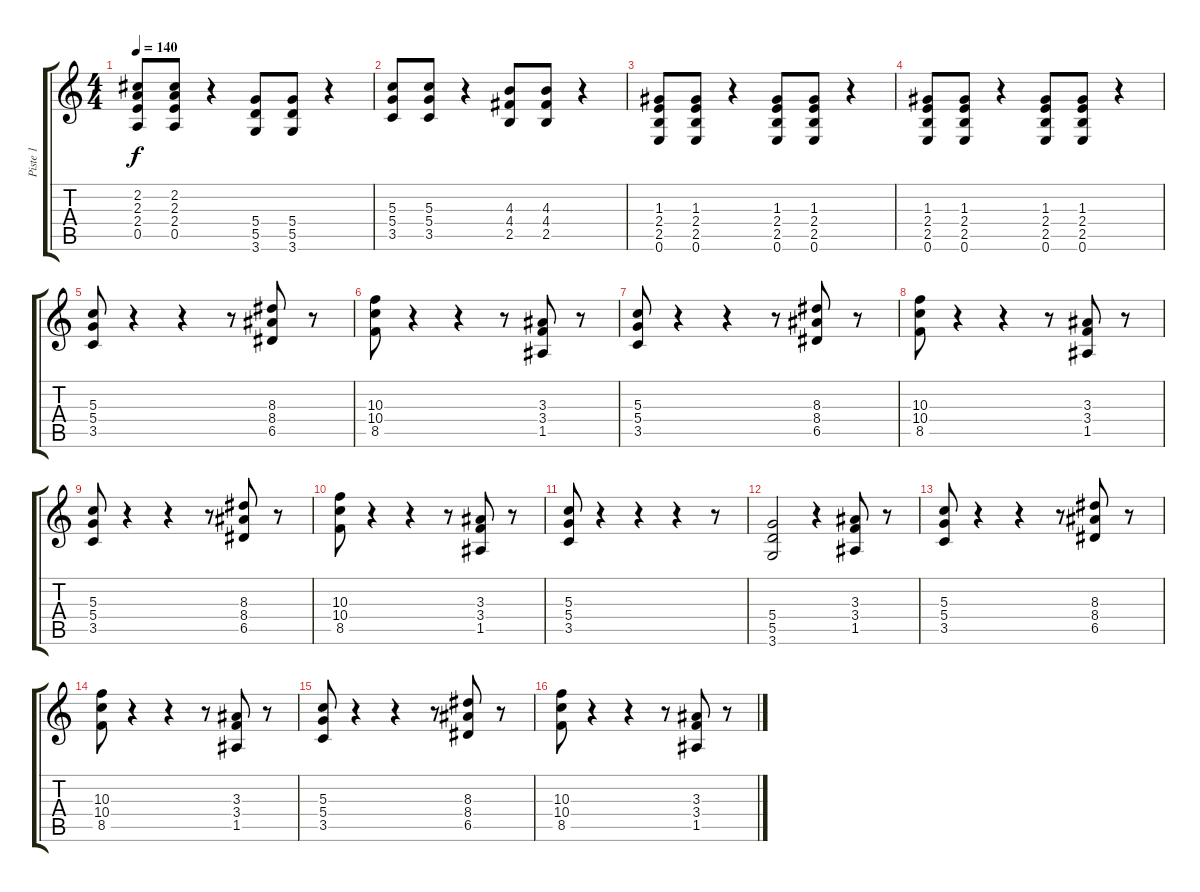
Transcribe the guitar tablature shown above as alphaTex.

\track ("Piste 1" "Piste 1") {instrument distortionguitar}
\staff {score tabs}
\tuning (E4 B3 G3 D3 A2 E2) {hide}
\ts (4 4)
\tempo 140
\clef g2
\ks c
(2.2 2.3 2.4 0.5).8{dy f} (2.2 2.3 2.4 0.5).8 r.4 (5.4 5.5 3.6).8 (5.4 5.5 3.6).8 r.4 |
(5.3 5.4 3.5).8 (5.3 5.4 3.5).8 r.4 (4.3 4.4 2.5).8 (4.3 4.4 2.5).8 r.4 |
(1.3 2.4 2.5 0.6).8 (1.3 2.4 2.5 0.6).8 r.4 (1.3 2.4 2.5 0.6).8 (1.3 2.4 2.5 0.6).8 r.4 |
(1.3 2.4 2.5 0.6).8 (1.3 2.4 2.5 0.6).8 r.4 (1.3 2.4 2.5 0.6).8 (1.3 2.4 2.5 0.6).8 r.4 |
(5.3 5.4 3.5).8 r.4 r.4 r.8 (8.3 8.4 6.5).8 r.8 |
(10.3 10.4 8.5).8 r.4 r.4 r.8 (3.3 3.4 1.5).8 r.8 |
(5.3 5.4 3.5).8 r.4 r.4 r.8 (8.3 8.4 6.5).8 r.8 |
(10.3 10.4 8.5).8 r.4 r.4 r.8 (3.3 3.4 1.5).8 r.8 |
(5.3 5.4 3.5).8 r.4 r.4 r.8 (8.3 8.4 6.5).8 r.8 |
(10.3 10.4 8.5).8 r.4 r.4 r.8 (3.3 3.4 1.5).8 r.8 |
(5.3 5.4 3.5).8 r.4 r.4 r.4 r.8 |
(5.4 5.5 3.6).2 r.4 (3.3 3.4 1.5).8 r.8 |
(5.3 5.4 3.5).8 r.4 r.4 r.8 (8.3 8.4 6.5).8 r.8 |
(10.3 10.4 8.5).8 r.4 r.4 r.8 (3.3 3.4 1.5).8 r.8 |
(5.3 5.4 3.5).8 r.4 r.4 r.8 (8.3 8.4 6.5).8 r.8 |
(10.3 10.4 8.5).8 r.4 r.4 r.8 (3.3 3.4 1.5).8 r.8
